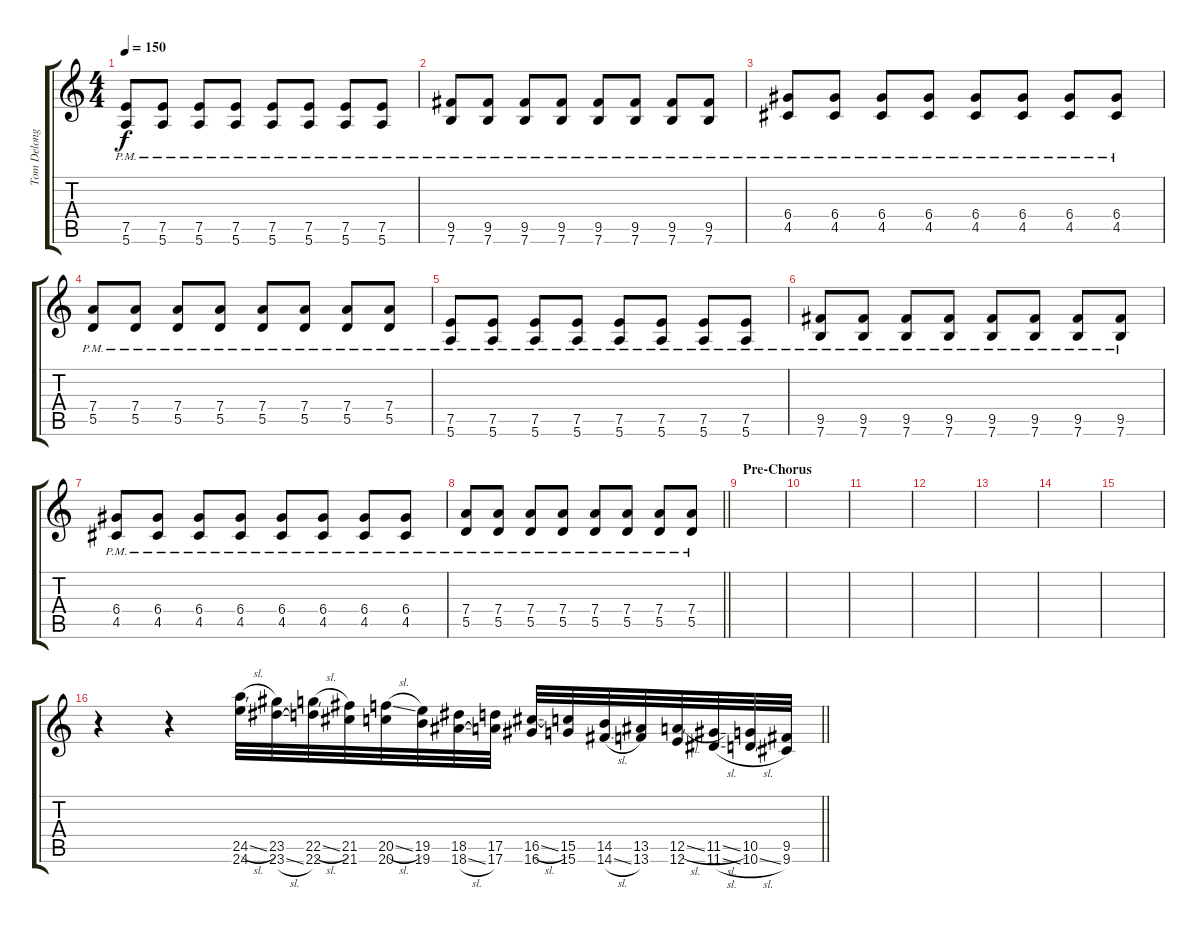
\track ("Tom Delonge - Guitar" "Tom Delong") {instrument distortionguitar}
\staff {score tabs}
\tuning (E4 B3 G3 D3 A2 E2) {hide}
\ts (4 4)
\tempo 150
\clef g2
\ks c
(7.5{pm} 5.6{pm}).8{dy f} (7.5{pm} 5.6{pm}).8 (7.5{pm} 5.6{pm}).8 (7.5{pm} 5.6{pm}).8 (7.5{pm} 5.6{pm}).8 (7.5{pm} 5.6{pm}).8 (7.5{pm} 5.6{pm}).8 (7.5{pm} 5.6{pm}).8 |
(9.5{pm} 7.6{pm}).8 (9.5{pm} 7.6{pm}).8 (9.5{pm} 7.6{pm}).8 (9.5{pm} 7.6{pm}).8 (9.5{pm} 7.6{pm}).8 (9.5{pm} 7.6{pm}).8 (9.5{pm} 7.6{pm}).8 (9.5{pm} 7.6{pm}).8 |
(6.4{pm} 4.5{pm}).8 (6.4{pm} 4.5{pm}).8 (6.4{pm} 4.5{pm}).8 (6.4{pm} 4.5{pm}).8 (6.4{pm} 4.5{pm}).8 (6.4{pm} 4.5{pm}).8 (6.4{pm} 4.5{pm}).8 (6.4{pm} 4.5{pm}).8 |
(7.4{pm} 5.5{pm}).8 (7.4{pm} 5.5{pm}).8 (7.4{pm} 5.5{pm}).8 (7.4{pm} 5.5{pm}).8 (7.4{pm} 5.5{pm}).8 (7.4{pm} 5.5{pm}).8 (7.4{pm} 5.5{pm}).8 (7.4{pm} 5.5{pm}).8 |
(7.5{pm} 5.6{pm}).8 (7.5{pm} 5.6{pm}).8 (7.5{pm} 5.6{pm}).8 (7.5{pm} 5.6{pm}).8 (7.5{pm} 5.6{pm}).8 (7.5{pm} 5.6{pm}).8 (7.5{pm} 5.6{pm}).8 (7.5{pm} 5.6{pm}).8 |
(9.5{pm} 7.6{pm}).8 (9.5{pm} 7.6{pm}).8 (9.5{pm} 7.6{pm}).8 (9.5{pm} 7.6{pm}).8 (9.5{pm} 7.6{pm}).8 (9.5{pm} 7.6{pm}).8 (9.5{pm} 7.6{pm}).8 (9.5{pm} 7.6{pm}).8 |
(6.4{pm} 4.5{pm}).8 (6.4{pm} 4.5{pm}).8 (6.4{pm} 4.5{pm}).8 (6.4{pm} 4.5{pm}).8 (6.4{pm} 4.5{pm}).8 (6.4{pm} 4.5{pm}).8 (6.4{pm} 4.5{pm}).8 (6.4{pm} 4.5{pm}).8 |
\barLineRight lightlight
(7.4{pm} 5.5{pm}).8 (7.4{pm} 5.5{pm}).8 (7.4{pm} 5.5{pm}).8 (7.4{pm} 5.5{pm}).8 (7.4{pm} 5.5{pm}).8 (7.4{pm} 5.5{pm}).8 (7.4{pm} 5.5{pm}).8 (7.4{pm} 5.5{pm}).8 |
\section ("" "Pre-Chorus")
|
|
|
|
|
|
|
\barLineRight lightlight
r.4 r.4 (24.5{sl} 24.6).32 (23.5 23.6{sl}).32 (22.5{sl} 22.6).32 (21.5 21.6).32 (20.5{sl} 20.6).32 (19.5 19.6).32 (18.5 18.6{sl}).32 (17.5 17.6).32 (16.5{sl} 16.6).32 (15.5 15.6).32 (14.5 14.6{sl}).32 (13.5 13.6).32 (12.5{sl} 12.6).32 (11.5{sl} 11.6{sl}).32 (10.5 10.6{sl}).32 (9.5 9.6).32
